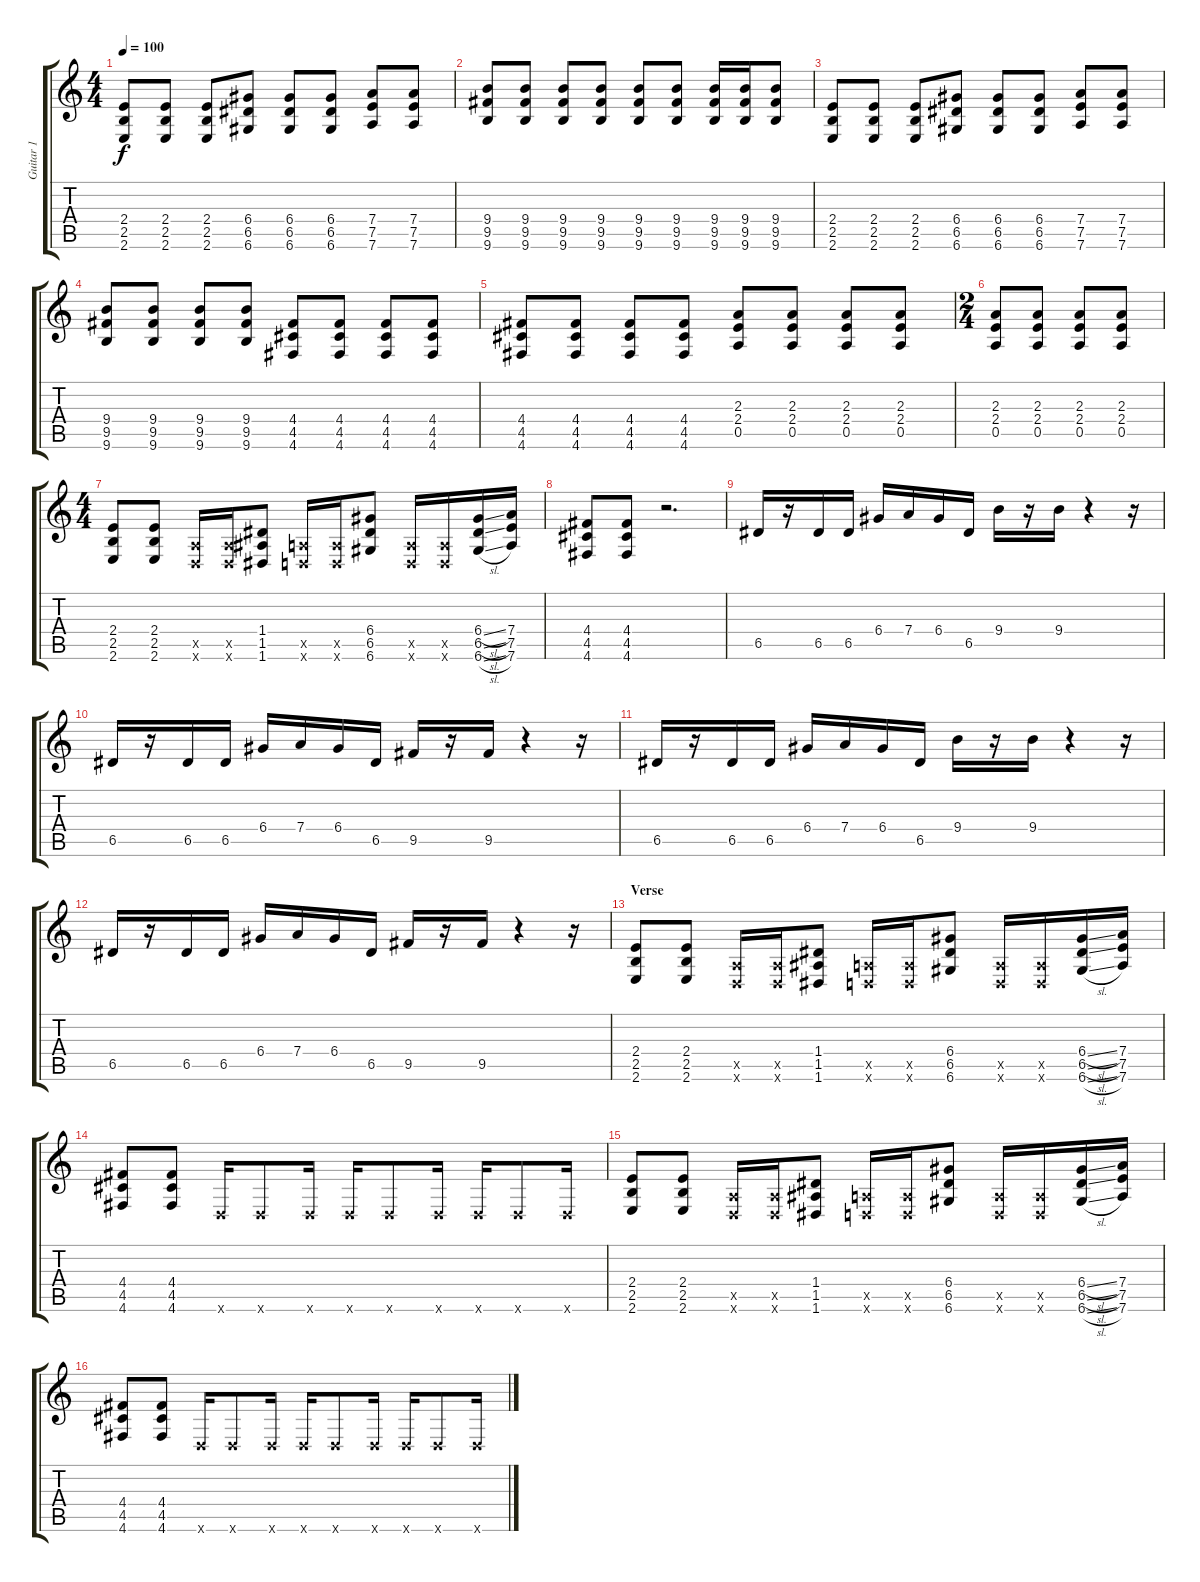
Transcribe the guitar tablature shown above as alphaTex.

\track ("Guitar 1" "Guitar 1") {instrument distortionguitar}
\staff {score tabs}
\tuning (E4 B3 G3 D3 A2 D2) {hide}
\ts (4 4)
\tempo 100
\clef g2
\ks c
(2.4 2.5 2.6).8{dy f} (2.4 2.5 2.6).8 (2.4 2.5 2.6).8 (6.4 6.5 6.6).8 (6.4 6.5 6.6).8 (6.4 6.5 6.6).8 (7.4 7.5 7.6).8 (7.4 7.5 7.6).8 |
(9.4 9.5 9.6).8 (9.4 9.5 9.6).8 (9.4 9.5 9.6).8 (9.4 9.5 9.6).8 (9.4 9.5 9.6).8 (9.4 9.5 9.6).8 (9.4 9.5 9.6).16 (9.4 9.5 9.6).16 (9.4 9.5 9.6).8 |
(2.4 2.5 2.6).8 (2.4 2.5 2.6).8 (2.4 2.5 2.6).8 (6.4 6.5 6.6).8 (6.4 6.5 6.6).8 (6.4 6.5 6.6).8 (7.4 7.5 7.6).8 (7.4 7.5 7.6).8 |
(9.4 9.5 9.6).8 (9.4 9.5 9.6).8 (9.4 9.5 9.6).8 (9.4 9.5 9.6).8 (4.4 4.5 4.6).8 (4.4 4.5 4.6).8 (4.4 4.5 4.6).8 (4.4 4.5 4.6).8 |
(4.4 4.5 4.6).8 (4.4 4.5 4.6).8 (4.4 4.5 4.6).8 (4.4 4.5 4.6).8 (2.3 2.4 0.5).8 (2.3 2.4 0.5).8 (2.3 2.4 0.5).8 (2.3 2.4 0.5).8 |
\ts (2 4)
(2.3 2.4 0.5).8 (2.3 2.4 0.5).8 (2.3 2.4 0.5).8 (2.3 2.4 0.5).8 |
\ts (4 4)
(2.4 2.5 2.6).8{balance 0} (2.4 2.5 2.6).8 (0.5{x} 0.6{x}).16 (0.5{x} 0.6{x}).16 (1.4 1.5 1.6).8 (0.5{x} 0.6{x}).16 (0.5{x} 0.6{x}).16 (6.4 6.5 6.6).8 (0.5{x} 0.6{x}).16 (0.5{x} 0.6{x}).16 (6.4{sl} 6.5{sl} 6.6{sl}).16 (7.4 7.5 7.6).16 |
(4.4 4.5 4.6).8 (4.4 4.5 4.6).8 r.2{d} |
6.5.16{balance 8 instrument electricguitarmuted} r.16 6.5.16 6.5.16 6.4.16 7.4.16 6.4.16 6.5.16 9.4.16 r.16 9.4.16 r.4 r.16 |
6.5.16 r.16 6.5.16 6.5.16 6.4.16 7.4.16 6.4.16 6.5.16 9.5.16 r.16 9.5.16 r.4 r.16 |
6.5.16 r.16 6.5.16 6.5.16 6.4.16 7.4.16 6.4.16 6.5.16 9.4.16 r.16 9.4.16 r.4 r.16 |
6.5.16 r.16 6.5.16 6.5.16 6.4.16 7.4.16 6.4.16 6.5.16 9.5.16 r.16 9.5.16 r.4 r.16 |
\section ("" "Verse")
(2.4 2.5 2.6).8{balance 0 instrument distortionguitar} (2.4 2.5 2.6).8 (0.5{x} 0.6{x}).16 (0.5{x} 0.6{x}).16 (1.4 1.5 1.6).8 (0.5{x} 0.6{x}).16 (0.5{x} 0.6{x}).16 (6.4 6.5 6.6).8 (0.5{x} 0.6{x}).16 (0.5{x} 0.6{x}).16 (6.4{sl} 6.5{sl} 6.6{sl}).16 (7.4 7.5 7.6).16 |
(4.4 4.5 4.6).8 (4.4 4.5 4.6).8 0.6{x}.16 0.6{x}.8 0.6{x}.16 0.6{x}.16 0.6{x}.8 0.6{x}.16 0.6{x}.16 0.6{x}.8 0.6{x}.16 |
(2.4 2.5 2.6).8{balance 0 instrument distortionguitar} (2.4 2.5 2.6).8 (0.5{x} 0.6{x}).16 (0.5{x} 0.6{x}).16 (1.4 1.5 1.6).8 (0.5{x} 0.6{x}).16 (0.5{x} 0.6{x}).16 (6.4 6.5 6.6).8 (0.5{x} 0.6{x}).16 (0.5{x} 0.6{x}).16 (6.4{sl} 6.5{sl} 6.6{sl}).16 (7.4 7.5 7.6).16 |
(4.4 4.5 4.6).8 (4.4 4.5 4.6).8 0.6{x}.16 0.6{x}.8 0.6{x}.16 0.6{x}.16 0.6{x}.8 0.6{x}.16 0.6{x}.16 0.6{x}.8 0.6{x}.16
